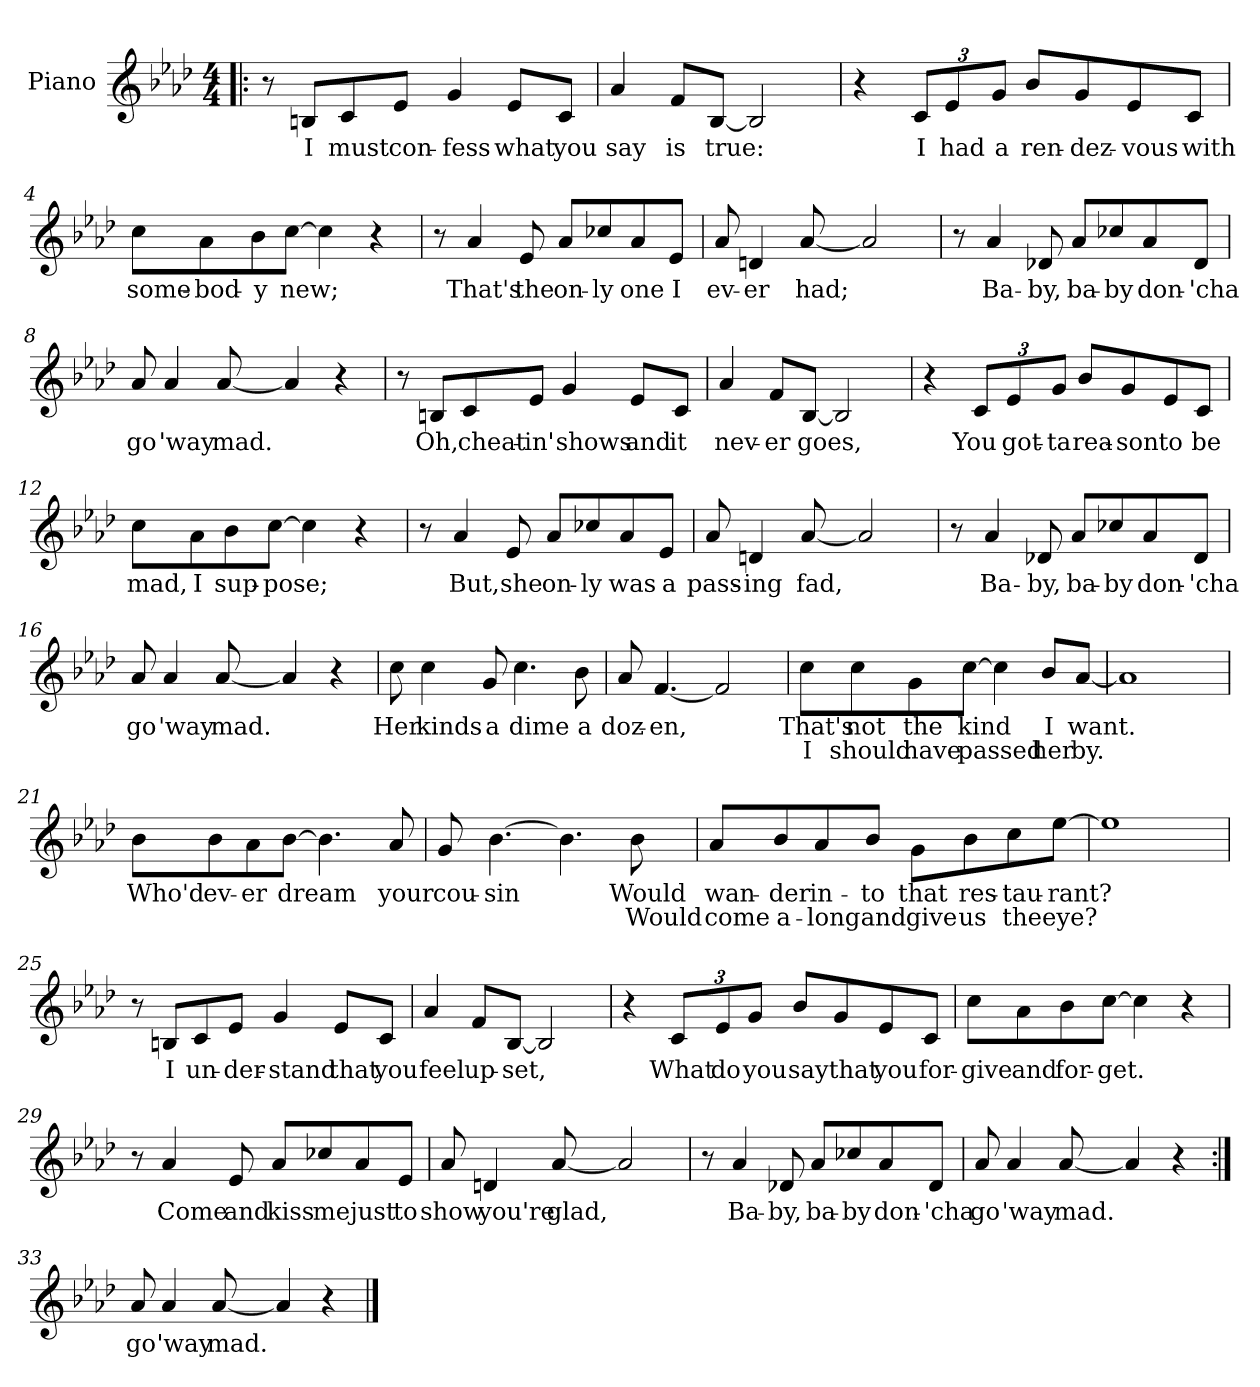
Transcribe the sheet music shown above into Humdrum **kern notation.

**kern	**text	**text
*part1	*part1	*part1
*staff1	*staff1	*staff1
*I"Piano	*	*
*I'Pno.	*	*
*k[b-e-a-d-]	*	*
*A-:	*	*
*M4/4	*	*
=1!|:	=1!|:	=1!|:
8r	.	.
8Bn/L	I	.
8c/	must	.
8e-/J	con-	.
4g/	-fess	.
8e-/L	what	.
8c/J	you	.
=2	=2	=2
4a-/	say	.
8f/L	is	.
[8B-/J	true:	.
2B-/]	.	.
=3	=3	=3
4r	.	.
*Xbrackettup	*	*
12c/L	I	.
12e-/	had	.
12g/J	a	.
8b-/L	ren-	.
8g/	-dez-	.
8e-/	-vous	.
8c/J	with	.
!!LO:LB:g=z
=4	=4	=4
8cc\L	some-	.
8a-\	-bod-	.
8b-\	-y	.
[8cc\J	new;	.
4cc\]	.	.
4r	.	.
=5	=5	=5
8r	.	.
4a-/	That's	.
8e-/	the	.
8a-/L	on-	.
8cc-X/	-ly	.
8a-/	one	.
8e-/J	I	.
=6	=6	=6
8a-/	ev-	.
4dn/	-er	.
[8a-/	had;	.
2a-/]	.	.
!!LO:LB:g=z
=7	=7	=7
8r	.	.
4a-/	Ba-	.
8d-X/	-by,	.
8a-/L	ba-	.
8cc-X/	-by	.
8a-/	don-	.
8d-/J	-'cha	.
=8	=8	=8
8a-/	go	.
4a-/	'way	.
[8a-/	mad.	.
4a-/]	.	.
4r	.	.
=9	=9	=9
8r	.	.
8Bn/L	Oh,	.
8c/	cheat-	.
8e-/J	-in'	.
4g/	shows	.
8e-/L	and	.
8c/J	it	.
!!LO:LB:g=z
=10	=10	=10
4a-/	nev-	.
8f/L	-er	.
[8B-/J	goes,	.
2B-/]	.	.
=11	=11	=11
4r	.	.
12c/L	You	.
12e-/	got-	.
12g/J	-ta	.
8b-/L	rea-	.
8g/	-son	.
8e-/	to	.
8c/J	be	.
=12	=12	=12
8cc\L	mad,	.
8a-\	I	.
8b-\	sup-	.
[8cc\J	-pose;	.
4cc\]	.	.
4r	.	.
!!LO:LB:g=z
=13	=13	=13
8r	.	.
4a-/	But,	.
8e-/	she	.
8a-/L	on-	.
8cc-X/	-ly	.
8a-/	was	.
8e-/J	a	.
=14	=14	=14
8a-/	pass-	.
4dn/	-ing	.
[8a-/	fad,	.
2a-/]	.	.
=15	=15	=15
8r	.	.
4a-/	Ba-	.
8d-X/	-by,	.
8a-/L	ba-	.
8cc-X/	-by	.
8a-/	don-	.
8d-/J	-'cha	.
!!LO:LB:g=z
=16	=16	=16
8a-/	go	.
4a-/	'way	.
[8a-/	mad.	.
4a-/]	.	.
4r	.	.
=17	=17	=17
8cc\	Her	.
4cc\	kinds	.
8g/	a	.
4.cc\	dime	.
8b-\	a	.
=18	=18	=18
8a-/	doz-	.
[4.f/	-en,	.
2f/]	.	.
!!LO:LB:g=z
=19	=19	=19
8cc\L	That's	I
8cc\	not	should
8g\	the	have
[8cc\J	kind	passed
4cc\]	.	.
8b-/L	I	her
[8a-/J	want.	by.
=20	=20	=20
1a-]	.	.
=21	=21	=21
8b-\L	Who'd	.
8b-\	ev-	.
8a-\	-er	.
[8b-\J	dream	.
4.b-\]	.	.
8a-/	your	.
!!LO:PB:g=z
=22	=22	=22
8g/	cou-	.
[4.b-\	-sin	.
4.b-\]	.	.
8b-\	Would	Would
=23	=23	=23
8a-/L	wan-	come
8b-/	-der	a-
8a-/	in-	-long
8b-/J	-to	and
8g\L	that	give
8b-\	res-	us
8cc\	-tau-	the
[8ee-\J	-rant?	eye?
=24	=24	=24
1ee-]	.	.
!!LO:LB:g=z
=25	=25	=25
8r	.	.
8Bn/L	I	.
8c/	un-	.
8e-/J	-der-	.
4g/	-stand	.
8e-/L	that	.
8c/J	you	.
=26	=26	=26
4a-/	feel	.
8f/L	up-	.
[8B-/J	-set,	.
2B-/]	.	.
=27	=27	=27
4r	.	.
12c/L	What	.
12e-/	do	.
12g/J	you	.
8b-/L	say	.
8g/	that	.
8e-/	you	.
8c/J	for-	.
!!LO:LB:g=z
=28	=28	=28
8cc\L	-give	.
8a-\	and	.
8b-\	for-	.
[8cc\J	-get.	.
4cc\]	.	.
4r	.	.
=29	=29	=29
8r	.	.
4a-/	Come	.
8e-/	and	.
8a-/L	kiss	.
8cc-X/	me	.
8a-/	just	.
8e-/J	to	.
=30	=30	=30
8a-/	show	.
4dn/	you're	.
[8a-/	glad,	.
2a-/]	.	.
!!LO:LB:g=z
=31	=31	=31
8r	.	.
4a-/	Ba-	.
8d-X/	-by,	.
8a-/L	ba-	.
8cc-X/	-by	.
8a-/	don-	.
8d-/J	-'cha	.
=32	=32	=32
8a-/	go	.
4a-/	'way	.
[8a-/	mad.	.
4a-/]	.	.
4r	.	.
=33:|!	=33:|!	=33:|!
8a-/	go	.
4a-/	'way	.
[8a-/	mad.	.
4a-/]	.	.
4r	.	.
==	==	==
*-	*-	*-
